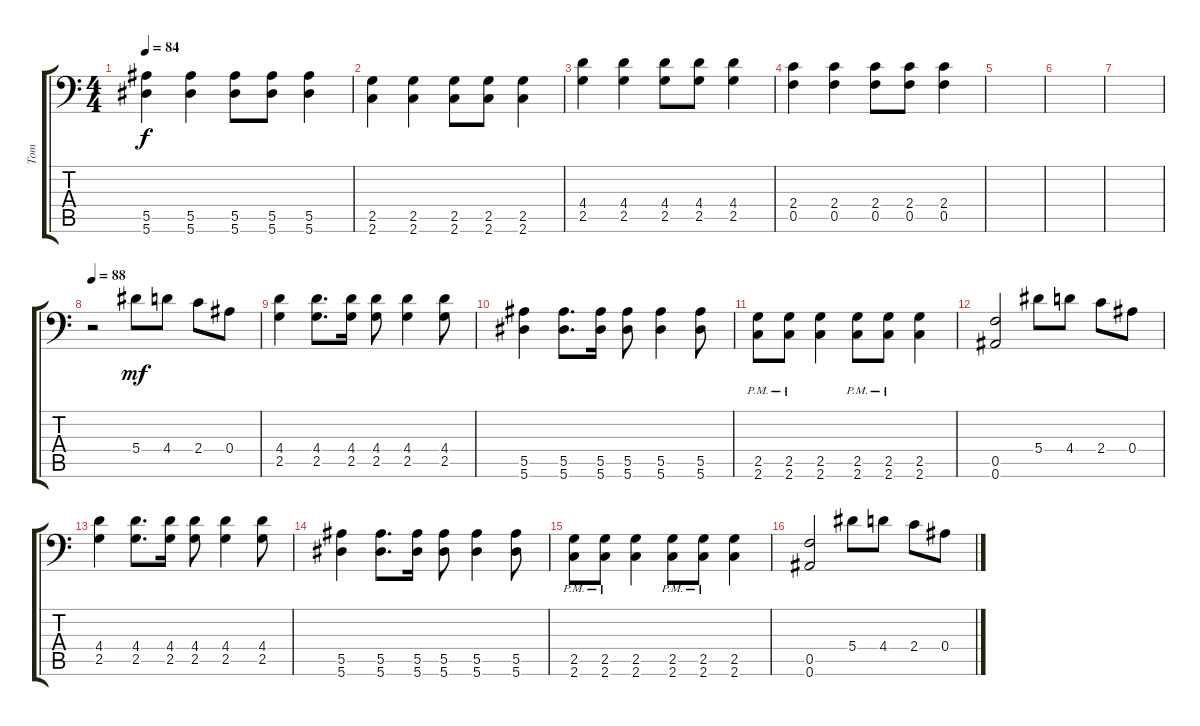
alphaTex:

\track ("Tom" "Tom") {instrument distortionguitar}
\staff {score tabs}
\tuning (C4 G3 Eb3 Bb2 F2 Bb1) {hide}
\ts (4 4)
\tempo 84
\clef f4
\ks c
(5.5 5.6).4{dy f volume 9} (5.5 5.6).4 (5.5 5.6).8 (5.5 5.6).8 (5.5 5.6).4 |
(2.5 2.6).4 (2.5 2.6).4 (2.5 2.6).8 (2.5 2.6).8 (2.5 2.6).4 |
(4.4 2.5).4 (4.4 2.5).4 (4.4 2.5).8 (4.4 2.5).8 (4.4 2.5).4 |
(2.4 0.5).4 (2.4 0.5).4 (2.4 0.5).8 (2.4 0.5).8 (2.4 0.5).4 |
|
|
|
\tempo 88
r.2{volume 15} 5.4.8{dy mf} 4.4.8 2.4.8 0.4.8 |
(4.4 2.5).4 (4.4 2.5).8{d} (4.4 2.5).16 (4.4 2.5).8 (4.4 2.5).4 (4.4 2.5).8 |
(5.5 5.6).4 (5.5 5.6).8{d} (5.5 5.6).16 (5.5 5.6).8 (5.5 5.6).4 (5.5 5.6).8 |
(2.5{pm} 2.6{pm}).8 (2.5{pm} 2.6{pm}).8 (2.5 2.6).4 (2.5{pm} 2.6{pm}).8 (2.5{pm} 2.6{pm}).8 (2.5 2.6).4 |
(0.5 0.6).2 5.4.8 4.4.8 2.4.8 0.4.8 |
(4.4 2.5).4 (4.4 2.5).8{d} (4.4 2.5).16 (4.4 2.5).8 (4.4 2.5).4 (4.4 2.5).8 |
(5.5 5.6).4 (5.5 5.6).8{d} (5.5 5.6).16 (5.5 5.6).8 (5.5 5.6).4 (5.5 5.6).8 |
(2.5{pm} 2.6{pm}).8 (2.5{pm} 2.6{pm}).8 (2.5 2.6).4 (2.5{pm} 2.6{pm}).8 (2.5{pm} 2.6{pm}).8 (2.5 2.6).4 |
(0.5 0.6).2 5.4.8 4.4.8 2.4.8 0.4.8
